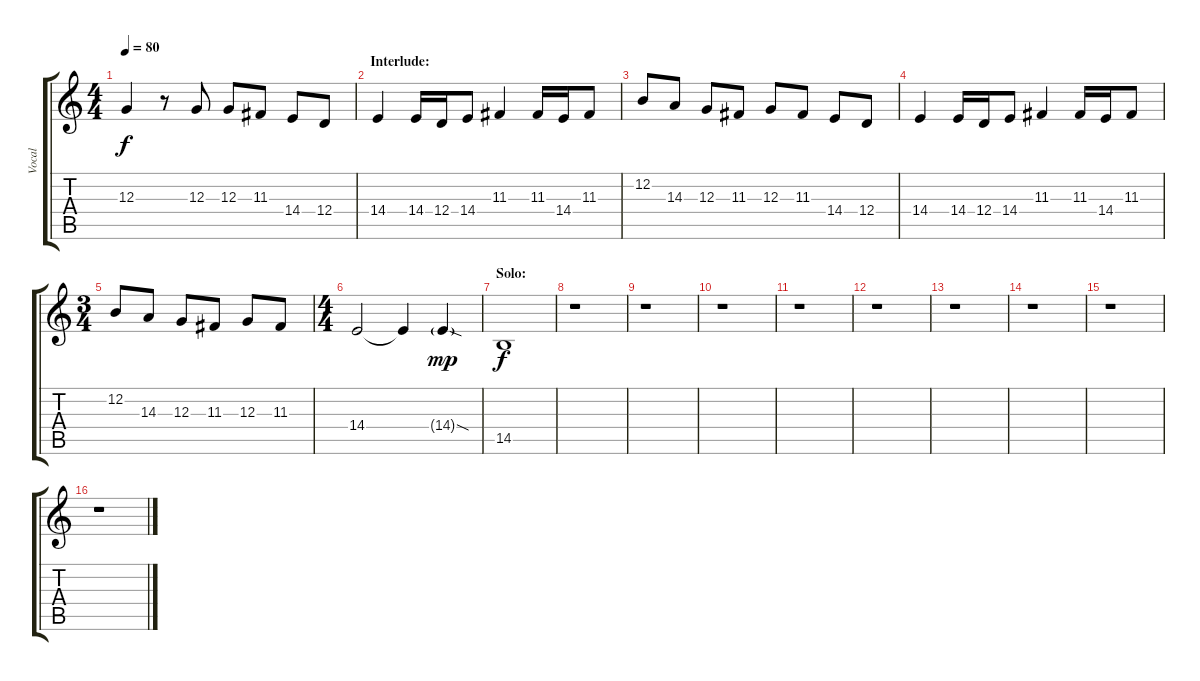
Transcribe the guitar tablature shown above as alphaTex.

\track ("Vocal" "Vocal") {instrument lead2sawtooth}
\staff {score tabs}
\tuning (E4 B3 G3 D3 A2 E2) {hide}
\ts (4 4)
\tempo 80
\clef g2
\ks c
12.3.4{dy f} r.8 12.3.8 12.3.8 11.3.8 14.4.8 12.4.8 |
\section ("" "Interlude:")
14.4.4 14.4.16 12.4.16 14.4.8 11.3.4 11.3.16 14.4.16 11.3.8 |
12.2.8 14.3.8 12.3.8 11.3.8 12.3.8 11.3.8 14.4.8 12.4.8 |
14.4.4 14.4.16 12.4.16 14.4.8 11.3.4 11.3.16 14.4.16 11.3.8 |
\ts (3 4)
12.2.8 14.3.8 12.3.8 11.3.8 12.3.8 11.3.8 |
\ts (4 4)
14.4.2 14.4{t}.4 14.4{sod g}.4{dy mp} |
\section ("" "Solo:")
14.5.1{dy f volume 0} |
r.1{volume 12} |
r.1 |
r.1 |
r.1 |
r.1 |
r.1 |
r.1 |
r.1 |
r.1
